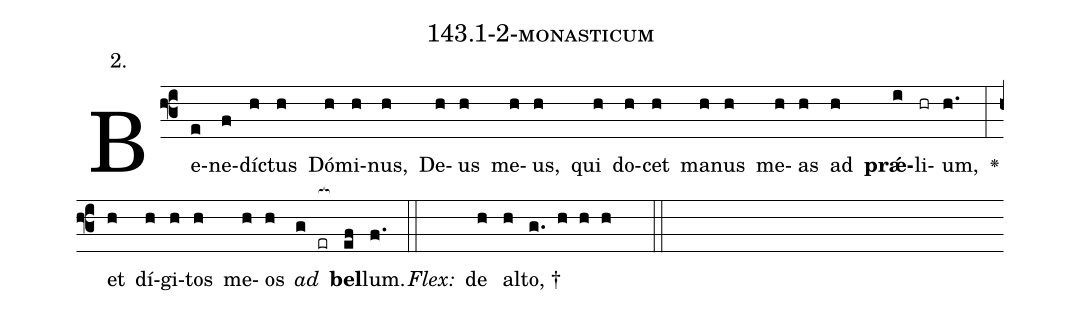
name: 143.1-2-monasticum;
annotation: 2.;
%%
(f3)Be(e)ne(f)díc(h)tus(h) Dó(h)mi(h)nus,(h) De(h)us(h) me(h)us,(h) qui(h) do(h)cet(h) ma(h)nus(h) me(h)as(h) ad(h) <b>prǽ</b>(i)li(hr)um,(h.) <v>\greheightstar</v>(:) et(h) dí(h)gi(h)tos(h) me(h)os(h) <i>ad</i>(g er[ocb:1{]) <b>bel</b>(ef[ocb:0}])lum.(f.) (::)
<i>Flex:</i>()  de(h) al(h)to, †(g. h h h  ::)

%E(h) u(h) o(h) u(g) a(ef) e.(f.) (::)
